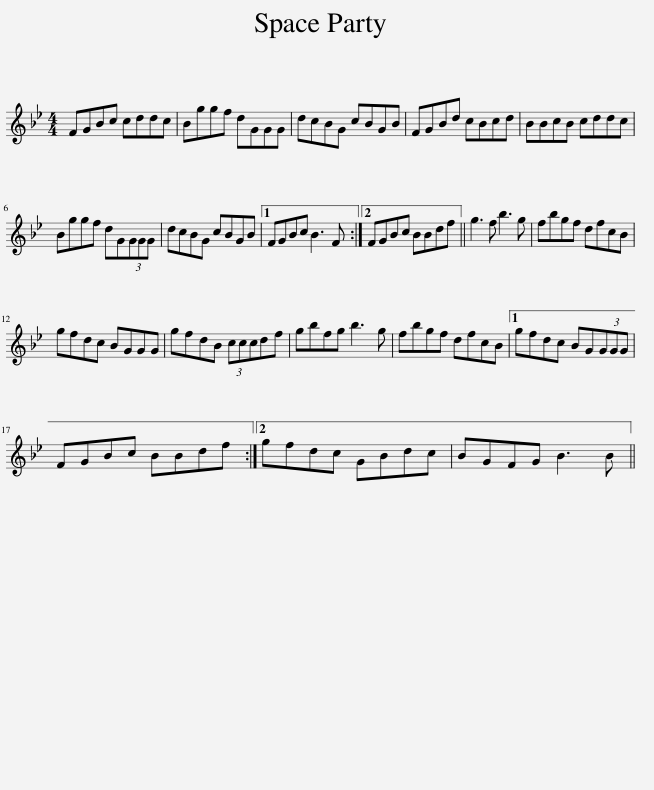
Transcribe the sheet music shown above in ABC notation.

X:1
L:1/8
M:4/4
I:linebreak $
K:Bb
V:1 treble
V:1
 FGBc cddc | Bggf dGGG | dcBG cBGB | FGBd cBcd | BBcB cddc |$ %5
 Bggf dG(3GGG | dcBG cBGB |1 FGBc B3 F :|2 FGBc BBdf || g3 f b3 g | %10
 fbgf dfcB |$ gfdc BGGG | gfdB (3cccdf | gbfg b3 g | fbgf dfcB |1 %15
 gfdc BG(3GGG |$ FGBc BBdf :|2 gfdc GBdc | BGFG B3 B || %19
